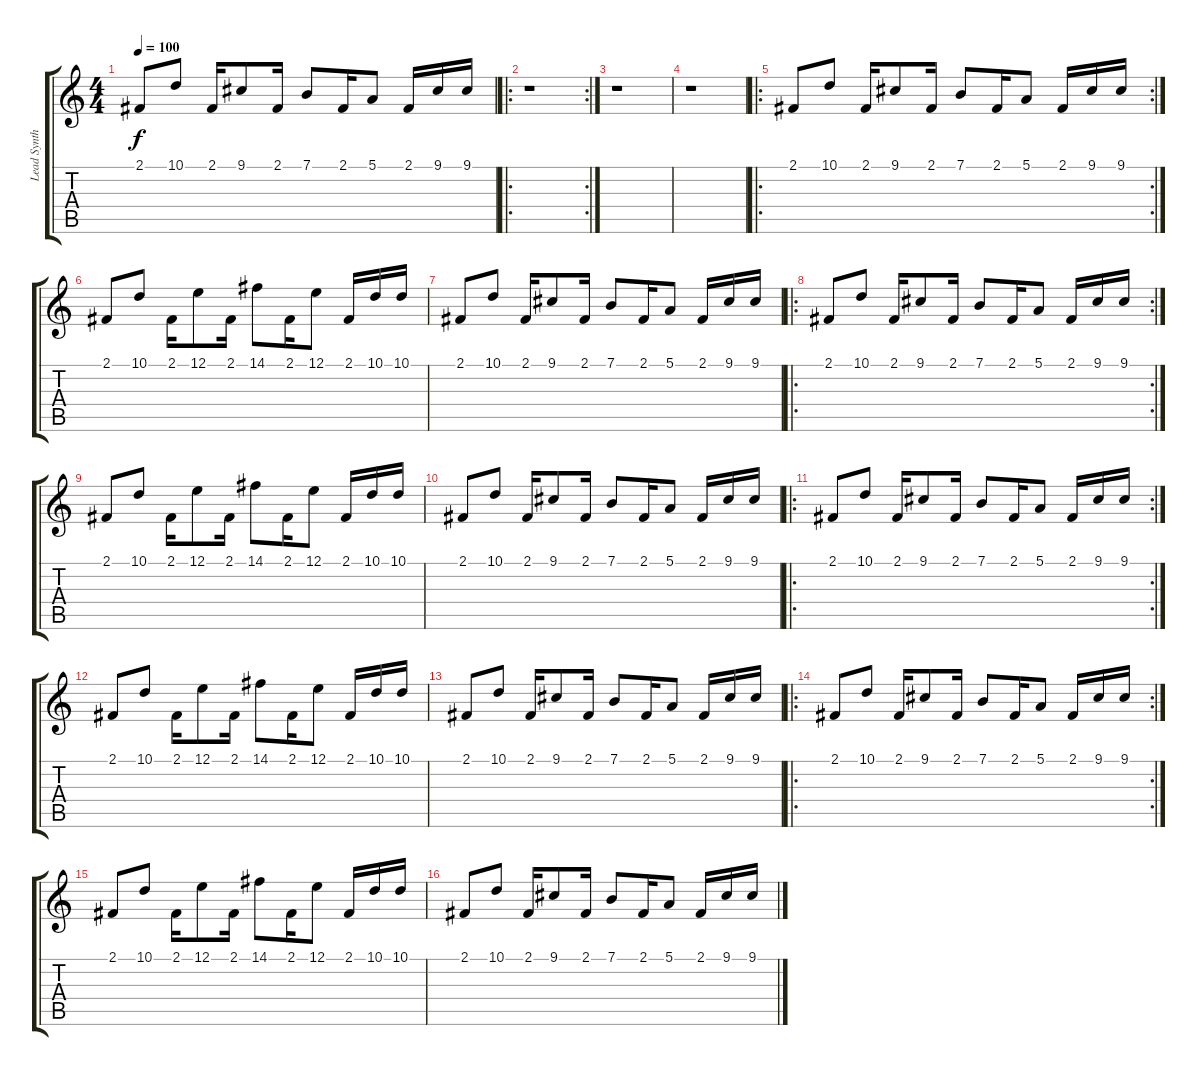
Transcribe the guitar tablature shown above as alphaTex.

\track ("Lead Synth" "Lead Synth") {instrument synthbrass1}
\staff {score tabs}
\tuning (E4 B3 G3 D3 A2 E2) {hide}
\ts (4 4)
\tempo 100
\clef g2
\ks c
2.1.8{dy f} 10.1.8 2.1.16 9.1.8 2.1.16 7.1.8 2.1.16 5.1.8 2.1.16 9.1.16 9.1.16 |
\ro
\rc 2
r.1 |
r.1 |
r.1 |
\ro
\rc 2
2.1.8 10.1.8 2.1.16 9.1.8 2.1.16 7.1.8 2.1.16 5.1.8 2.1.16 9.1.16 9.1.16 |
2.1.8 10.1.8 2.1.16 12.1.8 2.1.16 14.1.8 2.1.16 12.1.8 2.1.16 10.1.16 10.1.16 |
2.1.8 10.1.8 2.1.16 9.1.8 2.1.16 7.1.8 2.1.16 5.1.8 2.1.16 9.1.16 9.1.16 |
\ro
\rc 2
2.1.8 10.1.8 2.1.16 9.1.8 2.1.16 7.1.8 2.1.16 5.1.8 2.1.16 9.1.16 9.1.16 |
2.1.8 10.1.8 2.1.16 12.1.8 2.1.16 14.1.8 2.1.16 12.1.8 2.1.16 10.1.16 10.1.16 |
2.1.8 10.1.8 2.1.16 9.1.8 2.1.16 7.1.8 2.1.16 5.1.8 2.1.16 9.1.16 9.1.16 |
\ro
\rc 2
2.1.8 10.1.8 2.1.16 9.1.8 2.1.16 7.1.8 2.1.16 5.1.8 2.1.16 9.1.16 9.1.16 |
2.1.8 10.1.8 2.1.16 12.1.8 2.1.16 14.1.8 2.1.16 12.1.8 2.1.16 10.1.16 10.1.16 |
2.1.8 10.1.8 2.1.16 9.1.8 2.1.16 7.1.8 2.1.16 5.1.8 2.1.16 9.1.16 9.1.16 |
\ro
\rc 2
2.1.8 10.1.8 2.1.16 9.1.8 2.1.16 7.1.8 2.1.16 5.1.8 2.1.16 9.1.16 9.1.16 |
2.1.8 10.1.8 2.1.16 12.1.8 2.1.16 14.1.8 2.1.16 12.1.8 2.1.16 10.1.16 10.1.16 |
2.1.8 10.1.8 2.1.16 9.1.8 2.1.16 7.1.8 2.1.16 5.1.8 2.1.16 9.1.16 9.1.16
